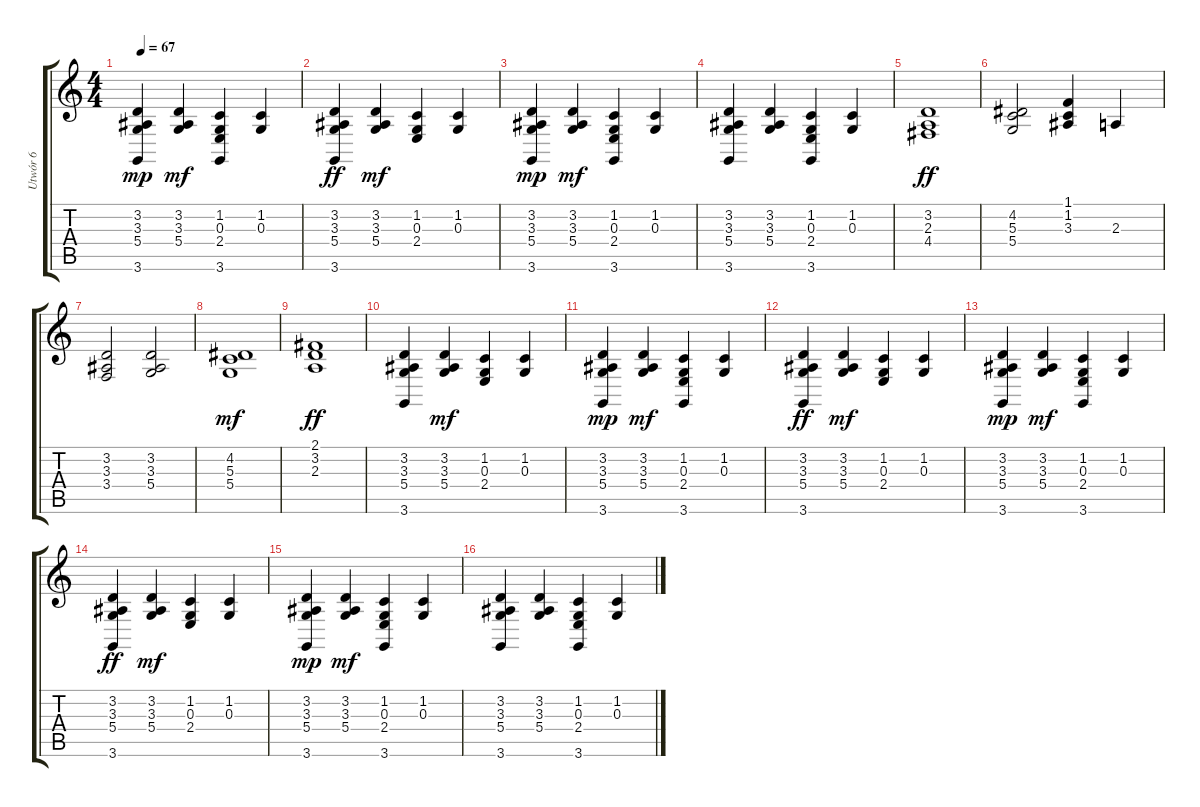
\track ("Utwór 6" "Utwór 6") {instrument electricpiano1}
\staff {score tabs}
\tuning (E4 B3 G3 D3 A2 E2) {hide}
\ts (4 4)
\tempo 67
\clef g2
\ks c
(3.2 3.3 5.4 3.6).4{dy mp} (3.2 3.3 5.4).4{dy mf} (1.2 0.3 2.4 3.6).4 (1.2 0.3).4 |
(3.2 3.3 5.4 3.6).4{dy ff} (3.2 3.3 5.4).4{dy mf} (1.2 0.3 2.4).4 (1.2 0.3).4 |
(3.2 3.3 5.4 3.6).4{dy mp} (3.2 3.3 5.4).4{dy mf} (1.2 0.3 2.4 3.6).4 (1.2 0.3).4 |
(3.2 3.3 5.4 3.6).4 (3.2 3.3 5.4).4 (1.2 0.3 2.4 3.6).4 (1.2 0.3).4 |
(3.2 2.3 4.4).1{dy ff} |
(4.2 5.3 5.4).2 (1.1 1.2 3.3).4 2.3.4 |
(3.2 3.3 3.4).2 (3.2 3.3 5.4).2 |
(4.2 5.3 5.4).1{dy mf} |
(2.1 3.2 2.3).1{dy ff} |
(3.2 3.3 5.4 3.6).4 (3.2 3.3 5.4).4{dy mf} (1.2 0.3 2.4).4 (1.2 0.3).4 |
(3.2 3.3 5.4 3.6).4{dy mp} (3.2 3.3 5.4).4{dy mf} (1.2 0.3 2.4 3.6).4 (1.2 0.3).4 |
(3.2 3.3 5.4 3.6).4{dy ff} (3.2 3.3 5.4).4{dy mf} (1.2 0.3 2.4).4 (1.2 0.3).4 |
(3.2 3.3 5.4 3.6).4{dy mp} (3.2 3.3 5.4).4{dy mf} (1.2 0.3 2.4 3.6).4 (1.2 0.3).4 |
(3.2 3.3 5.4 3.6).4{dy ff} (3.2 3.3 5.4).4{dy mf} (1.2 0.3 2.4).4 (1.2 0.3).4 |
(3.2 3.3 5.4 3.6).4{dy mp} (3.2 3.3 5.4).4{dy mf} (1.2 0.3 2.4 3.6).4 (1.2 0.3).4 |
(3.2 3.3 5.4 3.6).4 (3.2 3.3 5.4).4 (1.2 0.3 2.4 3.6).4 (1.2 0.3).4
